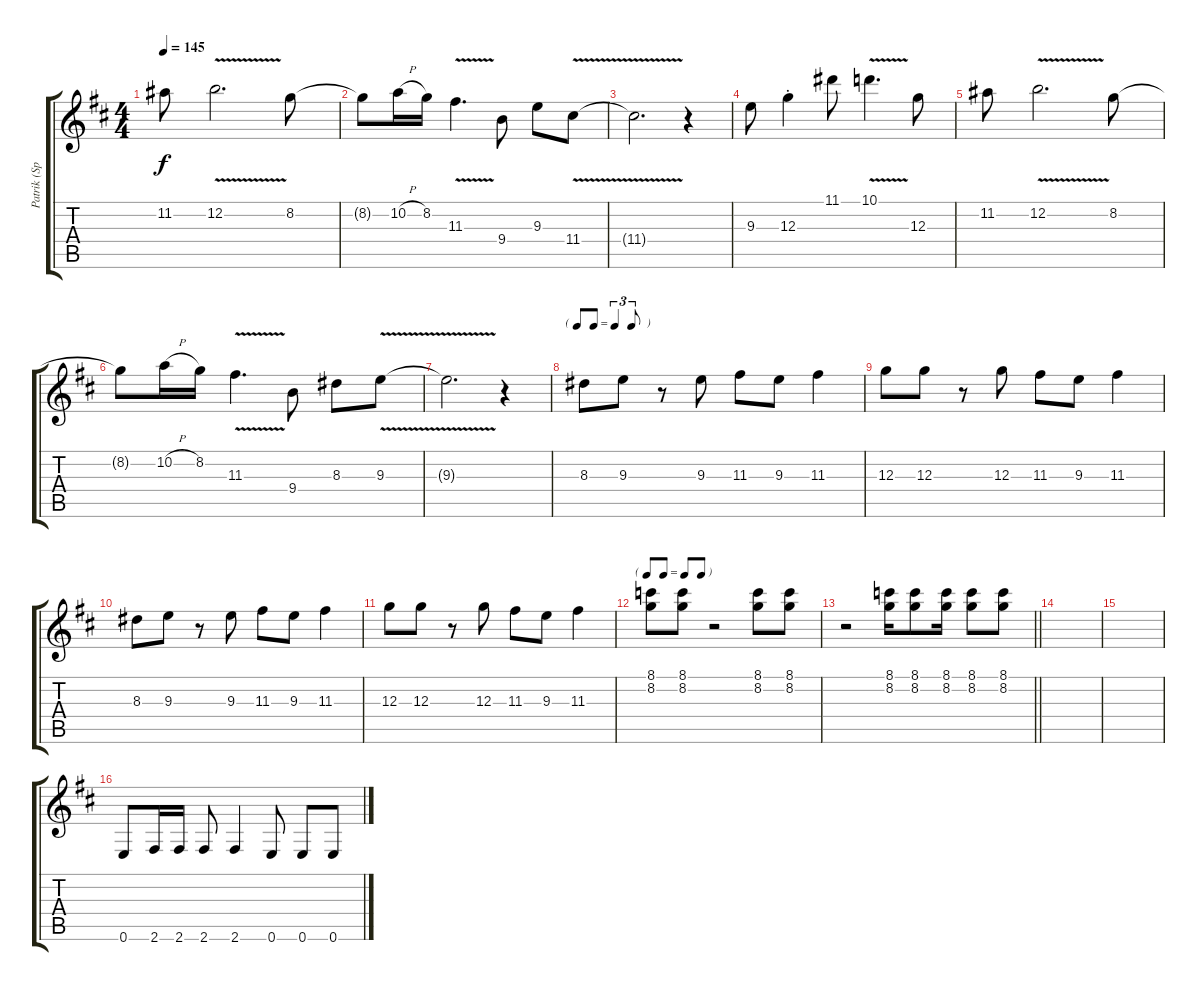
\track ("Patrik (Speaker: metal)" "Patrik (Sp") {instrument distortionguitar}
\staff {score tabs}
\tuning (E4 B3 G3 D3 A2 E2) {hide}
\ts (4 4)
\tempo 145
\clef g2
\ks d
11.2.8{dy f} 12.2{v}.2{d} 8.2.8 |
8.2{t}.8 10.2{h}.16 8.2.16 11.3{v}.4{d} 9.4.8 9.3.8 11.4{v}.8 |
11.4{v t}.2{d} r.4 |
9.3.8 12.3{st}.4 11.1.8 10.1{v}.4{d} 12.3.8 |
11.2.8 12.2{v}.2{d} 8.2.8 |
8.2{t}.8 10.2{h}.16 8.2.16 11.3{v}.4{d} 9.4.8 8.3.8 9.3{v}.8 |
9.3{v t}.2{d} r.4 |
\tf triplet8th
8.3.8 9.3.8 r.8 9.3.8 11.3.8 9.3.8 11.3.4 |
12.3.8 12.3.8 r.8 12.3.8 11.3.8 9.3.8 11.3.4 |
8.3.8 9.3.8 r.8 9.3.8 11.3.8 9.3.8 11.3.4 |
12.3.8 12.3.8 r.8 12.3.8 11.3.8 9.3.8 11.3.4 |
\tf none
(8.1 8.2).8 (8.1 8.2).8 r.2 (8.1 8.2).8 (8.1 8.2).8 |
\barLineRight lightlight
r.2 (8.1 8.2).16 (8.1 8.2).8 (8.1 8.2).16 (8.1 8.2).8 (8.1 8.2).8 |
|
|
0.6.8 2.6.16 2.6.16 2.6.8 2.6.4 0.6.8 0.6.8 0.6.8
